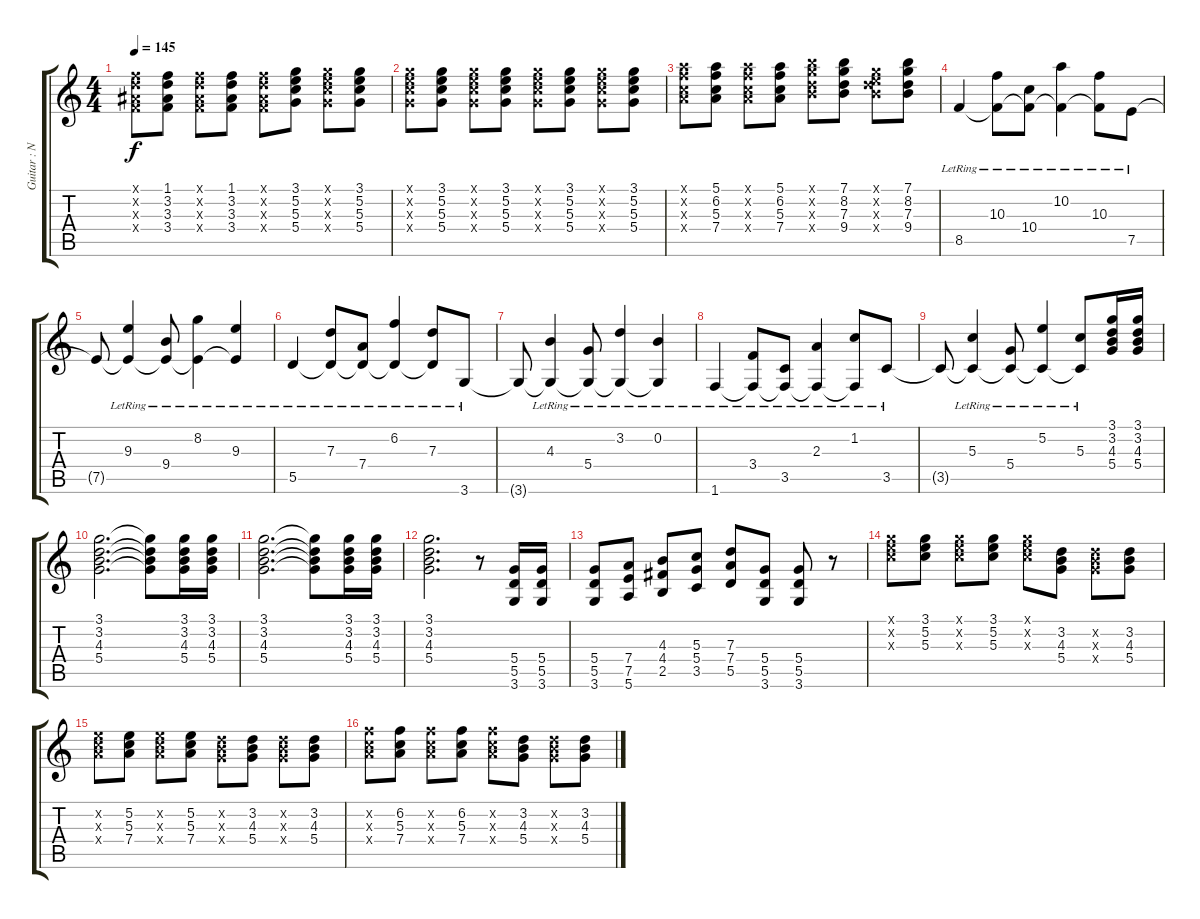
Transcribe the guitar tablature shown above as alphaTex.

\track ("Guitar : Nakano Azusa" "Guitar : N") {instrument overdrivenguitar}
\staff {score tabs}
\tuning (E4 B3 G3 D3 A2 E2) {hide}
\ts (4 4)
\tempo 145
\clef g2
\ks c
(1.1{x} 3.2{x} 3.3{x} 3.4{x}).8{dy f} (1.1 3.2 3.3 3.4).8 (1.1{x} 3.2{x} 3.3{x} 3.4{x}).8 (1.1 3.2 3.3 3.4).8 (1.1{x} 3.2{x} 3.3{x} 3.4{x}).8 (3.1 5.2 5.3 5.4).8 (3.1{x} 5.2{x} 5.3{x} 5.4{x}).8 (3.1 5.2 5.3 5.4).8 |
(3.1{x} 5.2{x} 5.3{x} 5.4{x}).8 (3.1 5.2 5.3 5.4).8 (3.1{x} 5.2{x} 5.3{x} 5.4{x}).8 (3.1 5.2 5.3 5.4).8 (3.1{x} 5.2{x} 5.3{x} 5.4{x}).8 (3.1 5.2 5.3 5.4).8 (3.1{x} 5.2{x} 5.3{x} 5.4{x}).8 (3.1 5.2 5.3 5.4).8 |
(5.1{x} 6.2{x} 5.3{x} 7.4{x}).8 (5.1 6.2 5.3 7.4).8 (5.1{x} 6.2{x} 5.3{x} 7.4{x}).8 (5.1 6.2 5.3 7.4).8 (7.1{x} 8.2{x} 7.3{x} 9.4{x}).8 (7.1 8.2 7.3 9.4).8 (0.1{x} 8.2{x} 7.3{x} 9.4{x}).8 (7.1 8.2 7.3 9.4).8 |
8.5{lr}.4{volume 8} (10.3{lr} 8.5{t}).8 (10.4{lr} 8.5{t}).8 (10.2{lr} 8.5{t}).4 (10.3{lr} 8.5{t}).8 7.5{lr}.8 |
7.5{t}.8 (9.3{lr} 7.5{t}).4 (9.4{lr} 7.5{t}).8 (8.2{lr} 7.5{t}).4 (9.3{lr} 7.5{t}).4 |
5.5{lr}.4 (7.3{lr} 5.5{t}).8 (7.4{lr} 5.5{t}).8 (6.2{lr} 5.5{t}).4 (7.3{lr} 5.5{t}).8 3.6{lr}.8 |
3.6{t}.8 (4.3{lr} 3.6{t}).4 (5.4{lr} 3.6{t}).8 (3.2{lr} 3.6{t}).4 (0.2{lr} 3.6{t}).4 |
1.6{lr}.4 (3.4{lr} 1.6{t}).8 (3.5{lr} 1.6{t}).8 (2.3{lr} 1.6{t}).4 (1.2{lr} 1.6{t}).8 3.5{lr}.8 |
3.5{t}.8 (5.3{lr} 3.5{t}).4 (5.4{lr} 3.5{t}).8 (5.2{lr} 3.5{t}).4 (5.3{lr} 3.5{t}).8 (3.1 3.2 4.3 5.4).16{volume 12} (3.1 3.2 4.3 5.4).16 |
(3.1 3.2 4.3 5.4).2{d} (3.1{t} 3.2{t} 4.3{t} 5.4{t}).8 (3.1 3.2 4.3 5.4).16 (3.1 3.2 4.3 5.4).16 |
(3.1 3.2 4.3 5.4).2{d} (3.1{t} 3.2{t} 4.3{t} 5.4{t}).8 (3.1 3.2 4.3 5.4).16 (3.1 3.2 4.3 5.4).16 |
(3.1 3.2 4.3 5.4).2{d} r.8 (5.4 5.5 3.6).16 (5.4 5.5 3.6).16 |
(5.4 5.5 3.6).8 (7.4 7.5 5.6).8 (4.3 4.4 2.5).8 (5.3 5.4 3.5).8 (7.3 7.4 5.5).8 (5.4 5.5 3.6).8 (5.4 5.5 3.6).8 r.8 |
(3.1{x} 5.2{x} 5.3{x}).8 (3.1 5.2 5.3).8 (3.1{x} 5.2{x} 5.3{x}).8 (3.1 5.2 5.3).8 (3.1{x} 5.2{x} 5.3{x}).8 (3.2 4.3 5.4).8 (3.2{x} 4.3{x} 5.4{x}).8 (3.2 4.3 5.4).8 |
(5.2{x} 5.3{x} 7.4{x}).8 (5.2 5.3 7.4).8 (5.2{x} 5.3{x} 7.4{x}).8 (5.2 5.3 7.4).8 (3.2{x} 4.3{x} 5.4{x}).8 (3.2 4.3 5.4).8 (3.2{x} 4.3{x} 5.4{x}).8 (3.2 4.3 5.4).8 |
(6.2{x} 5.3{x} 7.4{x}).8 (6.2 5.3 7.4).8 (6.2{x} 5.3{x} 7.4{x}).8 (6.2 5.3 7.4).8 (6.2{x} 5.3{x} 7.4{x}).8 (3.2 4.3 5.4).8 (3.2{x} 4.3{x} 5.4{x}).8 (3.2 4.3 5.4).8
